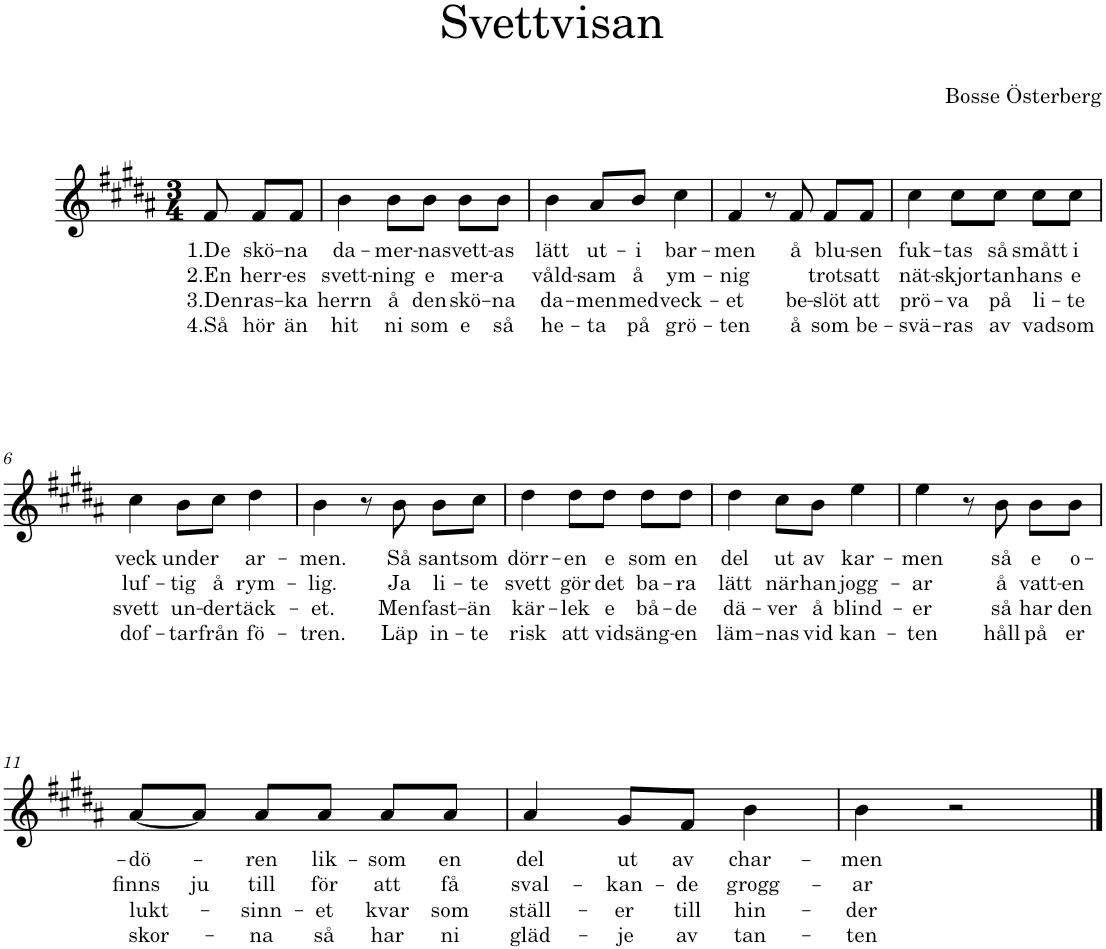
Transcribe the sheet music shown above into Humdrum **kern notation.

**kern	**text	**text	**text	**text
*part1	*part1	*part1	*part1	*part1
*staff1	*staff1	*staff1	*staff1	*staff1
*I"Piano	*	*	*	*
*I'Pno.	*	*	*	*
*clefG2	*	*	*	*
*k[f#c#g#d#a#]	*	*	*	*
*M3/4	*	*	*	*
=1	=1	=1	=1	=1
!	!LO:LY:b	!LO:LY:b	!LO:LY:b	!LO:LY:b
8f#/	1.De	2.En	3.Den	4.Så
!	!LO:LY:b	!LO:LY:b	!LO:LY:b	!LO:LY:b
8f#/L	skö-	herr-	ras-	hör
!	!LO:LY:b	!LO:LY:b	!LO:LY:b	!LO:LY:b
8f#/J	-na	-es	-ka	än
=2	=2	=2	=2	=2
!	!LO:LY:b	!LO:LY:b	!LO:LY:b	!LO:LY:b
4b\	da-	svett-	herrn	hit
!	!LO:LY:b	!LO:LY:b	!LO:LY:b	!LO:LY:b
8b\L	-mer-	-ning	å	ni
!	!LO:LY:b	!LO:LY:b	!LO:LY:b	!LO:LY:b
8b\J	-na	e	den	som
!	!LO:LY:b	!LO:LY:b	!LO:LY:b	!LO:LY:b
8b\L	svett-	mer-	skö-	e
!	!LO:LY:b	!LO:LY:b	!LO:LY:b	!LO:LY:b
8b\J	-as	-a	-na	så
=3	=3	=3	=3	=3
!	!LO:LY:b	!LO:LY:b	!LO:LY:b	!LO:LY:b
4b\	lätt	våld-	da-	he-
!	!LO:LY:b	!LO:LY:b	!LO:LY:b	!LO:LY:b
8a#/L	ut-	-sam	-men	-ta
!	!LO:LY:b	!LO:LY:b	!LO:LY:b	!LO:LY:b
8b/J	-i	å	med	på
!	!LO:LY:b	!LO:LY:b	!LO:LY:b	!LO:LY:b
4cc#\	bar-	ym-	veck-	grö-
=4	=4	=4	=4	=4
!	!LO:LY:b	!LO:LY:b	!LO:LY:b	!LO:LY:b
4f#/	-men	-nig	-et	-ten
8r	.	.	.	.
!	!LO:LY:b	!	!LO:LY:b	!LO:LY:b
8f#/	å	.	be-	å
!	!LO:LY:b	!LO:LY:b	!LO:LY:b	!LO:LY:b
8f#/L	blu-	trots	-slöt	som
!	!LO:LY:b	!LO:LY:b	!LO:LY:b	!LO:LY:b
8f#/J	-sen	att	att	be-
=5	=5	=5	=5	=5
!	!LO:LY:b	!LO:LY:b	!LO:LY:b	!LO:LY:b
4cc#\	fuk-	nät-	prö-	-svä-
!	!LO:LY:b	!LO:LY:b	!LO:LY:b	!LO:LY:b
8cc#\L	-tas	-skjor	-va	-ras
!	!LO:LY:b	!LO:LY:b	!LO:LY:b	!LO:LY:b
8cc#\J	så	tan	på	av
!	!LO:LY:b	!LO:LY:b	!LO:LY:b	!LO:LY:b
8cc#\L	smått	hans	li-	vad
!	!LO:LY:b	!LO:LY:b	!LO:LY:b	!LO:LY:b
8cc#\J	i	e	-te	som
!!LO:LB:g=z
=6	=6	=6	=6	=6
!	!LO:LY:b	!LO:LY:b	!LO:LY:b	!LO:LY:b
4cc#\	veck	luf-	svett	dof-
!	!LO:LY:b	!LO:LY:b	!LO:LY:b	!LO:LY:b
8b\L	under	-tig	un-	-tar
!	!	!LO:LY:b	!LO:LY:b	!LO:LY:b
8cc#\J	.	å	-der	från
!	!LO:LY:b	!LO:LY:b	!LO:LY:b	!LO:LY:b
4dd#\	ar-	rym-	täck-	fö-
=7	=7	=7	=7	=7
!	!LO:LY:b	!LO:LY:b	!LO:LY:b	!LO:LY:b
4b\	-men.	-lig.	-et.	-tren.
8r	.	.	.	.
!	!LO:LY:b	!LO:LY:b	!LO:LY:b	!LO:LY:b
8b\	Så	Ja	Men	Läp
!	!LO:LY:b	!LO:LY:b	!LO:LY:b	!LO:LY:b
8b\L	sant	li-	fast-	in-
!	!LO:LY:b	!LO:LY:b	!LO:LY:b	!LO:LY:b
8cc#\J	som	-te	-än	-te
=8	=8	=8	=8	=8
!	!LO:LY:b	!LO:LY:b	!LO:LY:b	!LO:LY:b
4dd#\	dörr-	svett	kär-	risk
!	!LO:LY:b	!LO:LY:b	!LO:LY:b	!LO:LY:b
8dd#\L	-en	gör	-lek	att
!	!LO:LY:b	!LO:LY:b	!LO:LY:b	!LO:LY:b
8dd#\J	e	det	e	vid
!	!LO:LY:b	!LO:LY:b	!LO:LY:b	!LO:LY:b
8dd#\L	som	ba-	bå-	säng-
!	!LO:LY:b	!LO:LY:b	!LO:LY:b	!LO:LY:b
8dd#\J	en	-ra	-de	-en
=9	=9	=9	=9	=9
!	!LO:LY:b	!LO:LY:b	!LO:LY:b	!LO:LY:b
4dd#\	del	lätt	dä-	läm-
!	!LO:LY:b	!LO:LY:b	!LO:LY:b	!LO:LY:b
8cc#\L	ut	när	-ver	-nas
!	!LO:LY:b	!LO:LY:b	!LO:LY:b	!LO:LY:b
8b\J	av	han	å	vid
!	!LO:LY:b	!LO:LY:b	!LO:LY:b	!LO:LY:b
4ee\	kar-	jogg-	blind-	kan-
=10	=10	=10	=10	=10
!	!LO:LY:b	!LO:LY:b	!LO:LY:b	!LO:LY:b
4ee\	-men	-ar	-er	-ten
8r	.	.	.	.
!	!LO:LY:b	!LO:LY:b	!LO:LY:b	!LO:LY:b
8b\	så	å	så	håll
!	!LO:LY:b	!LO:LY:b	!LO:LY:b	!LO:LY:b
8b\L	e	vatt-	har	på
!	!LO:LY:b	!LO:LY:b	!LO:LY:b	!LO:LY:b
8b\J	o-	-en	den	er
!!LO:LB:g=z
=11	=11	=11	=11	=11
!	!LO:LY:b	!LO:LY:b	!LO:LY:b	!LO:LY:b
[8a#/L	-dö-	finns	lukt-	skor-
!	!	!LO:LY:b	!	!
8a#/J]	.	ju	.	.
!	!LO:LY:b	!LO:LY:b	!LO:LY:b	!LO:LY:b
8a#/L	-ren	till	-sinn-	-na
!	!LO:LY:b	!LO:LY:b	!LO:LY:b	!LO:LY:b
8a#/J	lik-	för	-et	så
!	!LO:LY:b	!LO:LY:b	!LO:LY:b	!LO:LY:b
8a#/L	-som	att	kvar	har
!	!LO:LY:b	!LO:LY:b	!LO:LY:b	!LO:LY:b
8a#/J	en	få	som	ni
=12	=12	=12	=12	=12
!	!LO:LY:b	!LO:LY:b	!LO:LY:b	!LO:LY:b
4a#/	del	sval-	ställ-	gläd-
!	!LO:LY:b	!LO:LY:b	!LO:LY:b	!LO:LY:b
8g#/L	ut	-kan-	-er	-je
!	!LO:LY:b	!LO:LY:b	!LO:LY:b	!LO:LY:b
8f#/J	av	-de	till	av
!	!LO:LY:b	!LO:LY:b	!LO:LY:b	!LO:LY:b
4b\	char-	grogg-	hin-	tan-
=13	=13	=13	=13	=13
!	!LO:LY:b	!LO:LY:b	!LO:LY:b	!LO:LY:b
4b\	-men	-ar	-der	-ten
2r	.	.	.	.
==	==	==	==	==
*-	*-	*-	*-	*-
